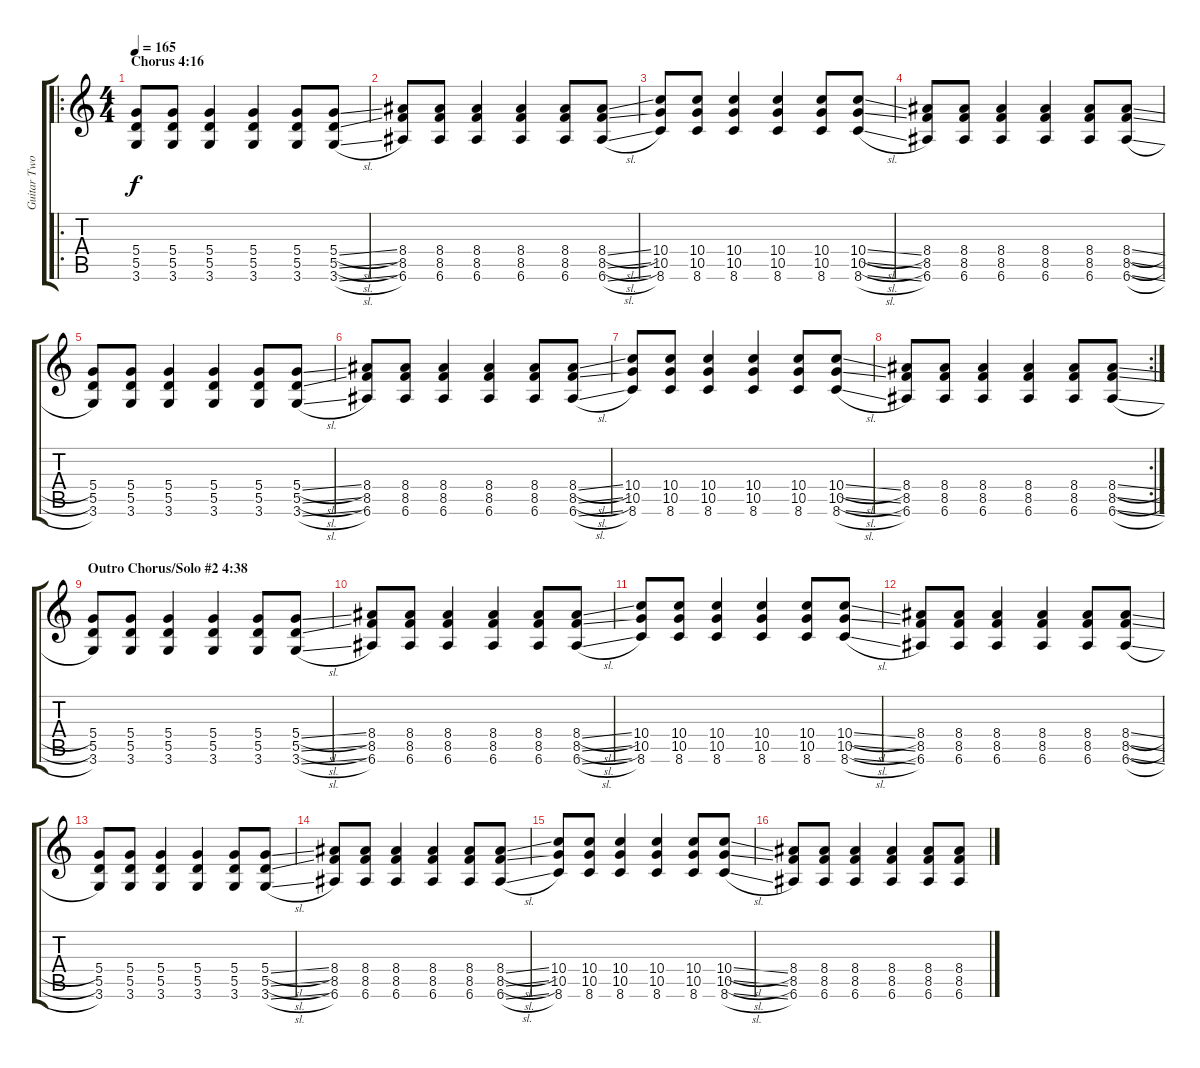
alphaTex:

\track ("Guitar Two" "Guitar Two") {instrument overdrivenguitar}
\staff {score tabs}
\tuning (E4 B3 G3 D3 A2 E2) {hide}
\ro
\ts (4 4)
\section ("" "Chorus 4:16")
\tempo 165
\clef g2
\ks c
(5.4 5.5 3.6).8{dy f} (5.4 5.5 3.6).8 (5.4 5.5 3.6).4 (5.4 5.5 3.6).4 (5.4 5.5 3.6).8 (5.4{sl} 5.5{sl} 3.6{sl}).8 |
(8.4 8.5 6.6).8 (8.4 8.5 6.6).8 (8.4 8.5 6.6).4 (8.4 8.5 6.6).4 (8.4 8.5 6.6).8 (8.4{sl} 8.5{sl} 6.6{sl}).8 |
(10.4 10.5 8.6).8 (10.4 10.5 8.6).8 (10.4 10.5 8.6).4 (10.4 10.5 8.6).4 (10.4 10.5 8.6).8 (10.4{sl} 10.5{sl} 8.6{sl}).8 |
(8.4 8.5 6.6).8 (8.4 8.5 6.6).8 (8.4 8.5 6.6).4 (8.4 8.5 6.6).4 (8.4 8.5 6.6).8 (8.4{sl} 8.5{sl} 6.6{sl}).8 |
(5.4 5.5 3.6).8 (5.4 5.5 3.6).8 (5.4 5.5 3.6).4 (5.4 5.5 3.6).4 (5.4 5.5 3.6).8 (5.4{sl} 5.5{sl} 3.6{sl}).8 |
(8.4 8.5 6.6).8 (8.4 8.5 6.6).8 (8.4 8.5 6.6).4 (8.4 8.5 6.6).4 (8.4 8.5 6.6).8 (8.4{sl} 8.5{sl} 6.6{sl}).8 |
(10.4 10.5 8.6).8 (10.4 10.5 8.6).8 (10.4 10.5 8.6).4 (10.4 10.5 8.6).4 (10.4 10.5 8.6).8 (10.4{sl} 10.5{sl} 8.6{sl}).8 |
\rc 2
(8.4 8.5 6.6).8 (8.4 8.5 6.6).8 (8.4 8.5 6.6).4 (8.4 8.5 6.6).4 (8.4 8.5 6.6).8 (8.4{sl} 8.5{sl} 6.6{sl}).8 |
\section ("" "Outro Chorus/Solo #2 4:38")
(5.4 5.5 3.6).8 (5.4 5.5 3.6).8 (5.4 5.5 3.6).4 (5.4 5.5 3.6).4 (5.4 5.5 3.6).8 (5.4{sl} 5.5{sl} 3.6{sl}).8 |
(8.4 8.5 6.6).8 (8.4 8.5 6.6).8 (8.4 8.5 6.6).4 (8.4 8.5 6.6).4 (8.4 8.5 6.6).8 (8.4{sl} 8.5{sl} 6.6{sl}).8 |
(10.4 10.5 8.6).8 (10.4 10.5 8.6).8 (10.4 10.5 8.6).4 (10.4 10.5 8.6).4 (10.4 10.5 8.6).8 (10.4{sl} 10.5{sl} 8.6{sl}).8 |
(8.4 8.5 6.6).8 (8.4 8.5 6.6).8 (8.4 8.5 6.6).4 (8.4 8.5 6.6).4 (8.4 8.5 6.6).8 (8.4{sl} 8.5{sl} 6.6{sl}).8 |
(5.4 5.5 3.6).8 (5.4 5.5 3.6).8 (5.4 5.5 3.6).4 (5.4 5.5 3.6).4 (5.4 5.5 3.6).8 (5.4{sl} 5.5{sl} 3.6{sl}).8 |
(8.4 8.5 6.6).8 (8.4 8.5 6.6).8 (8.4 8.5 6.6).4 (8.4 8.5 6.6).4 (8.4 8.5 6.6).8 (8.4{sl} 8.5{sl} 6.6{sl}).8 |
(10.4 10.5 8.6).8 (10.4 10.5 8.6).8 (10.4 10.5 8.6).4 (10.4 10.5 8.6).4 (10.4 10.5 8.6).8 (10.4{sl} 10.5{sl} 8.6{sl}).8 |
(8.4 8.5 6.6).8 (8.4 8.5 6.6).8 (8.4 8.5 6.6).4 (8.4 8.5 6.6).4 (8.4 8.5 6.6).8 (8.4{sl} 8.5{sl} 6.6{sl}).8
